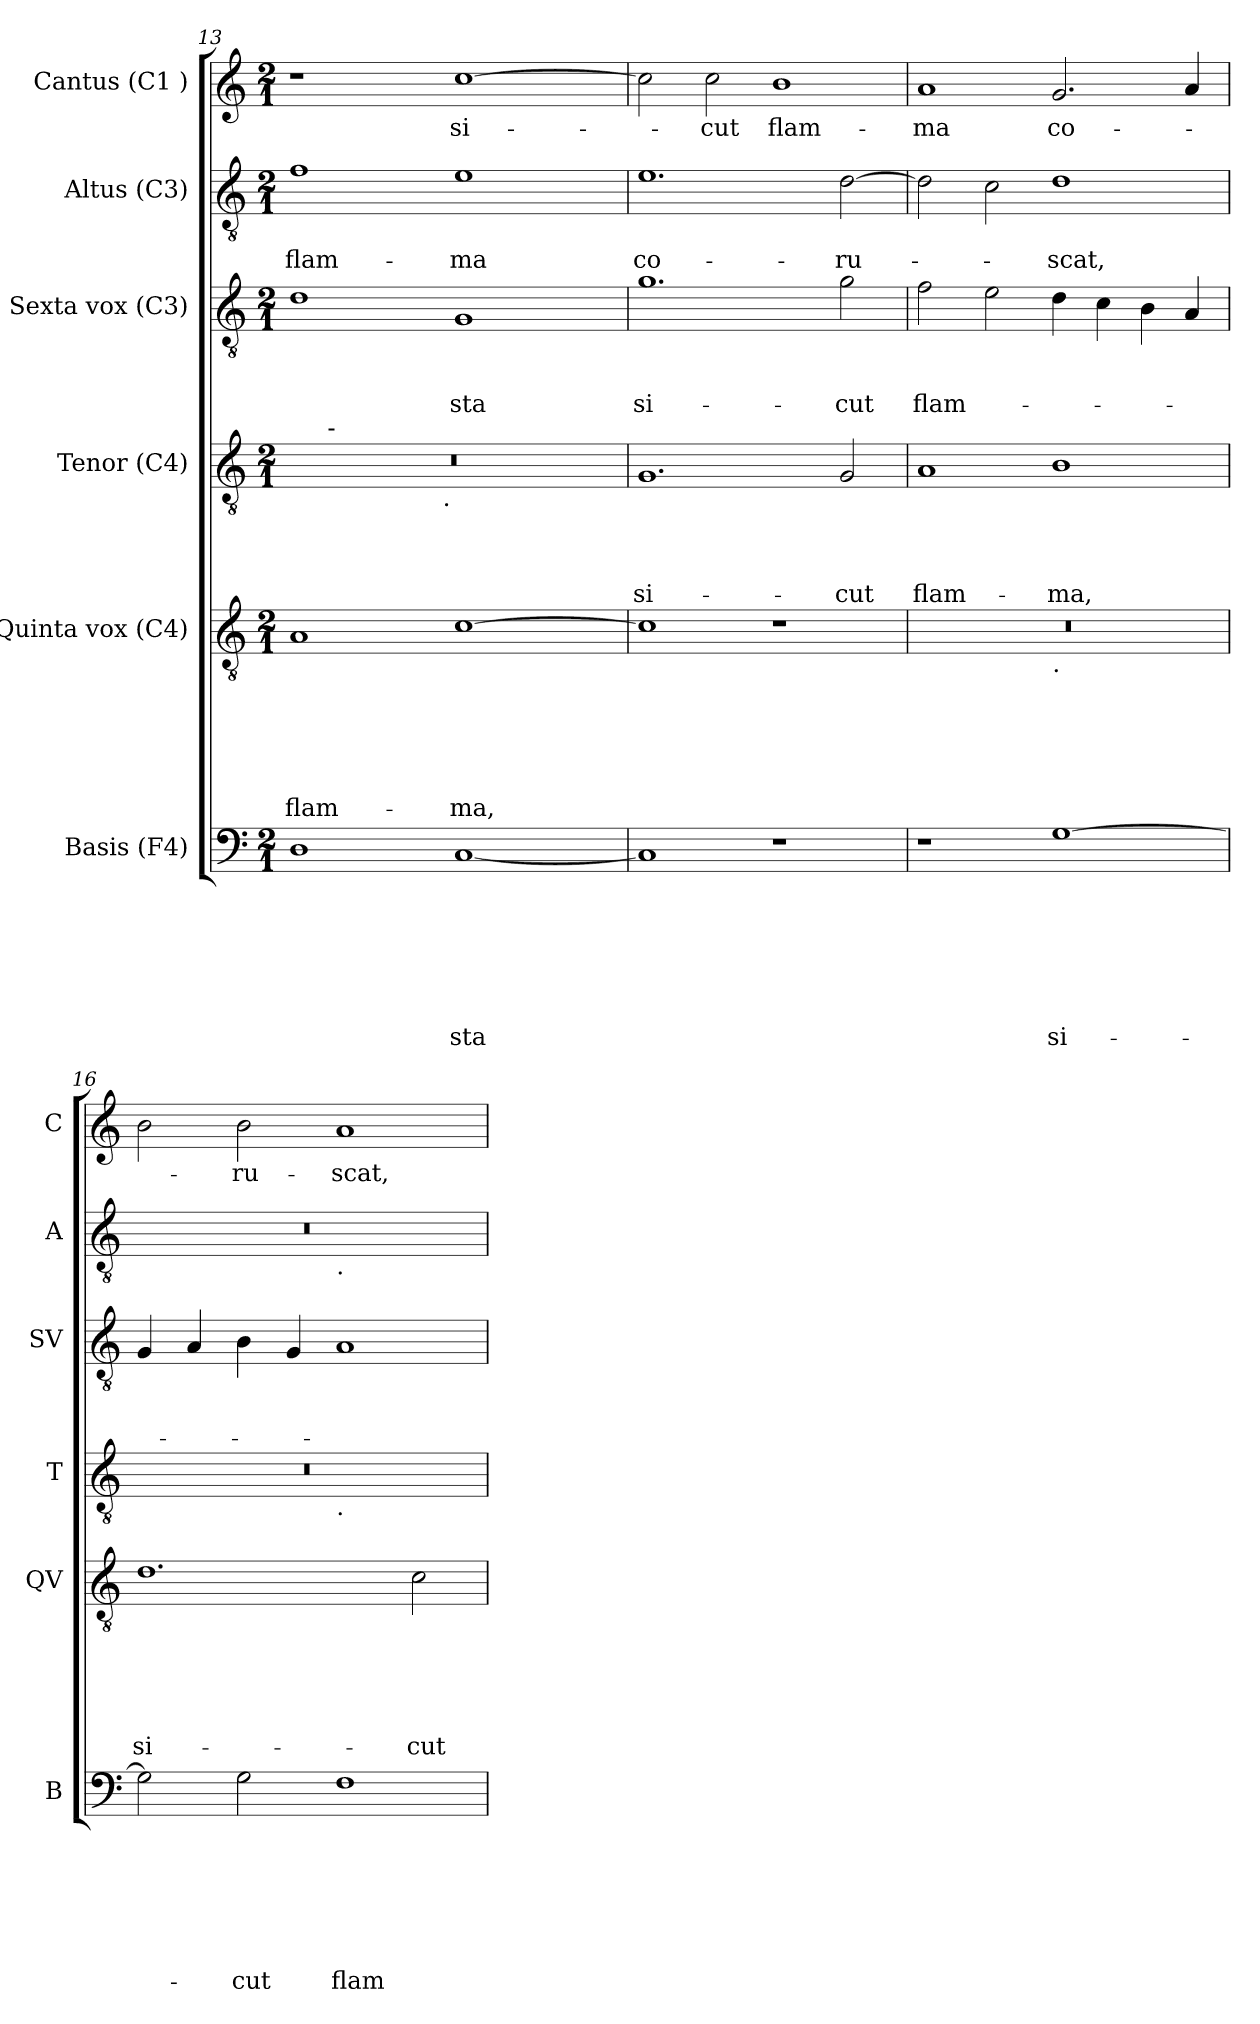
**kern	**text	**text	**text	**text	**text	**text	**text	**kern	**text	**text	**text	**text	**text	**text	**kern	**text	**text	**text	**text	**kern	**text	**text	**text	**kern	**text	**text	**kern	**text
*part6	*part6	*part6	*part6	*part6	*part6	*part6	*part6	*part5	*part5	*part5	*part5	*part5	*part5	*part5	*part4	*part4	*part4	*part4	*part4	*part3	*part3	*part3	*part3	*part2	*part2	*part2	*part1	*part1
*staff6	*staff6	*staff6	*staff6	*staff6	*staff6	*staff6	*staff6	*staff5	*staff5	*staff5	*staff5	*staff5	*staff5	*staff5	*staff4	*staff4	*staff4	*staff4	*staff4	*staff3	*staff3	*staff3	*staff3	*staff2	*staff2	*staff2	*staff1	*staff1
*I"Basis (F4)	*	*	*	*	*	*	*	*I"Quinta vox (C4)	*	*	*	*	*	*	*I"Tenor (C4)	*	*	*	*	*I"Sexta vox (C3)	*	*	*	*I"Altus (C3)	*	*	*I"Cantus (C1 )	*
*I'B	*	*	*	*	*	*	*	*I'QV	*	*	*	*	*	*	*I'T	*	*	*	*	*I'SV	*	*	*	*I'A	*	*	*I'C	*
*clefF4	*	*	*	*	*	*	*	*clefGv2	*	*	*	*	*	*	*clefGv2	*	*	*	*	*clefGv2	*	*	*	*clefGv2	*	*	*clefG2	*
*k[]	*	*	*	*	*	*	*	*k[]	*	*	*	*	*	*	*k[]	*	*	*	*	*k[]	*	*	*	*k[]	*	*	*k[]	*
*C:	*	*	*	*	*	*	*	*C:	*	*	*	*	*	*	*C:	*	*	*	*	*C:	*	*	*	*C:	*	*	*C:	*
*M2/1	*	*	*	*	*	*	*	*M2/1	*	*	*	*	*	*	*M2/1	*	*	*	*	*M2/1	*	*	*	*M2/1	*	*	*M2/1	*
=13	=13	=13	=13	=13	=13	=13	=13	=13	=13	=13	=13	=13	=13	=13	=13	=13	=13	=13	=13	=13	=13	=13	=13	=13	=13	=13	=13	=13
!	!	!	!	!	!	!	!	!	!	!	!	!	!	!LO:LY:b	!	!	!	!	!	!	!	!	!	!	!	!LO:LY:b	!	!
*	*	*	*	*	*	*	*	*	*	*	*	*	*	*	*^	*	*	*	*	*	*	*	*	*	*	*	*	*
*	*	*	*	*	*	*	*	*	*	*	*	*	*	*	*	*^	*	*	*	*	*	*	*	*	*	*	*	*	*
1D	.	.	.	.	.	.	.	1A	.	.	.	.	.	flam-	0r	8.ryy	2ryy	.	.	.	.	1d	.	.	.	1f	.	flam-	1r	.
!	!	!	!	!	!	!	!	!	!	!	!	!	!	!	!	!LO:TX:a:t=-	!	!	!	!	!	!	!	!	!	!	!	!	!	!
.	.	.	.	.	.	.	.	.	.	.	.	.	.	.	.	1ryy	.	.	.	.	.	.	.	.	.	.	.	.	.	.
.	.	.	.	.	.	.	.	.	.	.	.	.	.	.	.	.	4...ryy	.	.	.	.	.	.	.	.	.	.	.	.	.
!	!	!	!	!	!	!	!	!	!	!	!	!	!	!	!	!	!LO:TX:b:t=.	!	!	!	!	!	!	!	!	!	!	!	!	!
.	.	.	.	.	.	.	.	.	.	.	.	.	.	.	.	.	1ryy	.	.	.	.	.	.	.	.	.	.	.	.	.
!	!	!	!	!	!	!	!LO:LY:b	!	!	!	!	!	!	!LO:LY:b	!	!	!	!	!	!	!	!	!	!	!LO:LY:b	!	!	!LO:LY:b	!	!LO:LY:b
[<1C	.	.	.	.	.	.	-sta	[>1c	.	.	.	.	.	-ma,	.	.	.	.	.	.	.	1G	.	.	-sta	1e	.	-ma	[>1cc	si-
.	.	.	.	.	.	.	.	.	.	.	.	.	.	.	.	2ryy	.	.	.	.	.	.	.	.	.	.	.	.	.	.
.	.	.	.	.	.	.	.	.	.	.	.	.	.	.	.	4ryy	.	.	.	.	.	.	.	.	.	.	.	.	.	.
.	.	.	.	.	.	.	.	.	.	.	.	.	.	.	.	16ryy	.	.	.	.	.	.	.	.	.	.	.	.	.	.
.	.	.	.	.	.	.	.	.	.	.	.	.	.	.	.	.	32ryy	.	.	.	.	.	.	.	.	.	.	.	.	.
=14	=14	=14	=14	=14	=14	=14	=14	=14	=14	=14	=14	=14	=14	=14	=14	=14	=14	=14	=14	=14	=14	=14	=14	=14	=14	=14	=14	=14	=14	=14
!	!	!	!	!	!	!	!	!	!	!	!	!	!	!	!	!	!	!	!	!	!LO:LY:b	!	!	!	!LO:LY:b	!	!	!LO:LY:b	!	!
*	*	*	*	*	*	*	*	*	*	*	*	*	*	*	*v	*v	*v	*	*	*	*	*	*	*	*	*	*	*	*	*
1C]	.	.	.	.	.	.	.	1c]	.	.	.	.	.	.	1.G	.	.	.	si-	1.g	.	.	si-	1.e	.	co-	2cc\]	.
!	!	!	!	!	!	!	!	!	!	!	!	!	!	!	!	!	!	!	!	!	!	!	!	!	!	!	!	!LO:LY:b
.	.	.	.	.	.	.	.	.	.	.	.	.	.	.	.	.	.	.	.	.	.	.	.	.	.	.	2cc\	-cut
!	!	!	!	!	!	!	!	!	!	!	!	!	!	!	!	!	!	!	!	!	!	!	!	!	!	!	!	!LO:LY:b
1r	.	.	.	.	.	.	.	1r	.	.	.	.	.	.	.	.	.	.	.	.	.	.	.	.	.	.	1b	flam-
!	!	!	!	!	!	!	!	!	!	!	!	!	!	!	!	!	!	!	!LO:LY:b	!	!	!	!LO:LY:b	!	!	!LO:LY:b	!	!
.	.	.	.	.	.	.	.	.	.	.	.	.	.	.	2G/	.	.	.	-cut	2g\	.	.	-cut	[>2d\	.	-ru-	.	.
=15	=15	=15	=15	=15	=15	=15	=15	=15	=15	=15	=15	=15	=15	=15	=15	=15	=15	=15	=15	=15	=15	=15	=15	=15	=15	=15	=15	=15
!	!	!	!	!	!	!	!	!	!	!	!	!	!	!	!	!	!	!	!LO:LY:b	!	!	!	!LO:LY:b	!	!	!	!	!LO:LY:b
*	*	*	*	*	*	*	*	*^	*	*	*	*	*	*	*	*	*	*	*	*	*	*	*	*	*	*	*	*
1r	.	.	.	.	.	.	.	0r	1ryy	.	.	.	.	.	.	1A	.	.	.	flam-	2f\	.	.	flam-	2d\]	.	.	1a	-ma
.	.	.	.	.	.	.	.	.	.	.	.	.	.	.	.	.	.	.	.	.	2e\	.	.	.	2c\	.	.	.	.
!	!	!	!	!	!	!	!	!	!LO:TX:b:t=.	!	!	!	!	!	!	!	!	!	!	!	!	!	!	!	!	!	!	!	!
!	!	!	!	!	!	!	!LO:LY:b	!	!	!	!	!	!	!	!	!	!	!	!	!LO:LY:b	!	!	!	!	!	!	!LO:LY:b	!	!LO:LY:b
[>1G	.	.	.	.	.	.	si-	.	1ryy	.	.	.	.	.	.	1B	.	.	.	-ma,	4d\	.	.	.	1d	.	-scat,	2.g/	co-
.	.	.	.	.	.	.	.	.	.	.	.	.	.	.	.	.	.	.	.	.	4c\	.	.	.	.	.	.	.	.
.	.	.	.	.	.	.	.	.	.	.	.	.	.	.	.	.	.	.	.	.	4B\	.	.	.	.	.	.	.	.
.	.	.	.	.	.	.	.	.	.	.	.	.	.	.	.	.	.	.	.	.	4A/	.	.	.	.	.	.	4a/	.
=16	=16	=16	=16	=16	=16	=16	=16	=16	=16	=16	=16	=16	=16	=16	=16	=16	=16	=16	=16	=16	=16	=16	=16	=16	=16	=16	=16	=16	=16
!	!	!	!	!	!	!	!	!	!	!	!	!	!	!	!LO:LY:b	!	!	!	!	!	!	!	!	!	!	!	!	!	!
*	*	*	*	*	*	*	*	*v	*v	*	*	*	*	*	*	*^	*	*	*	*	*	*	*	*	*^	*	*	*	*
2G\]	.	.	.	.	.	.	.	1.d	.	.	.	.	.	si-	0r	1ryy	.	.	.	.	4G/	.	.	.	0r	1ryy	.	.	2b\	.
.	.	.	.	.	.	.	.	.	.	.	.	.	.	.	.	.	.	.	.	.	4A/	.	.	.	.	.	.	.	.	.
!	!	!	!	!	!	!	!LO:LY:b	!	!	!	!	!	!	!	!	!	!	!	!	!	!	!	!	!	!	!	!	!	!	!LO:LY:b
2G\	.	.	.	.	.	.	-cut	.	.	.	.	.	.	.	.	.	.	.	.	.	4B\	.	.	.	.	.	.	.	2b\	-ru-
.	.	.	.	.	.	.	.	.	.	.	.	.	.	.	.	.	.	.	.	.	4G/	.	.	.	.	.	.	.	.	.
!	!	!	!	!	!	!	!	!	!	!	!	!	!	!	!	!	!	!	!	!	!	!	!	!	!	!LO:TX:b:t=.	!	!	!	!
!	!	!	!	!	!	!	!	!	!	!	!	!	!	!	!	!LO:TX:b:t=.	!	!	!	!	!	!	!	!	!	!	!	!	!	!
!	!	!	!	!	!	!	!LO:LY:b	!	!	!	!	!	!	!	!	!	!	!	!	!	!	!	!	!	!	!	!	!	!	!LO:LY:b
1F	.	.	.	.	.	.	flam-	.	.	.	.	.	.	.	.	1ryy	.	.	.	.	1A	.	.	.	.	1ryy	.	.	1a	-scat,
!	!	!	!	!	!	!	!	!	!	!	!	!	!	!LO:LY:b	!	!	!	!	!	!	!	!	!	!	!	!	!	!	!	!
.	.	.	.	.	.	.	.	2c\	.	.	.	.	.	-cut	.	.	.	.	.	.	.	.	.	.	.	.	.	.	.	.
*	*	*	*	*	*	*	*	*	*	*	*	*	*	*	*v	*v	*	*	*	*	*	*	*	*	*v	*v	*	*	*	*
=	=	=	=	=	=	=	=	=	=	=	=	=	=	=	=	=	=	=	=	=	=	=	=	=	=	=	=	=
*-	*-	*-	*-	*-	*-	*-	*-	*-	*-	*-	*-	*-	*-	*-	*-	*-	*-	*-	*-	*-	*-	*-	*-	*-	*-	*-	*-	*-
